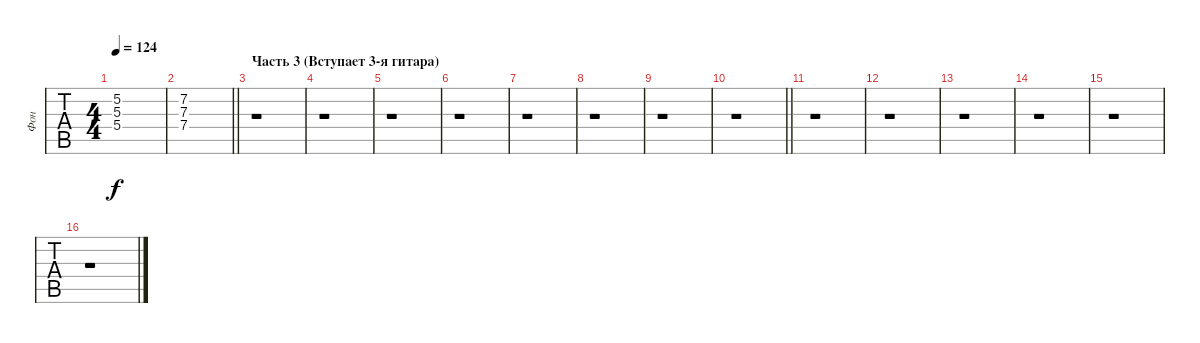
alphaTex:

\track ("Фон" "Фон") {instrument synthstrings1}
\staff {tabs}
\tuning (E4 B3 G3 D3 A2 E2) {hide}
\ts (4 4)
\tempo 124
\clef g2
\ks c
(5.2 5.3 5.4).1{dy f} |
\barLineRight lightlight
(7.2 7.3 7.4).1 |
\section ("" "Часть 3 (Вступает 3-я гитара)")
r.1 |
r.1 |
r.1 |
r.1 |
r.1 |
r.1 |
r.1 |
\barLineRight lightlight
r.1 |
r.1 |
r.1 |
r.1 |
r.1 |
r.1 |
r.1
